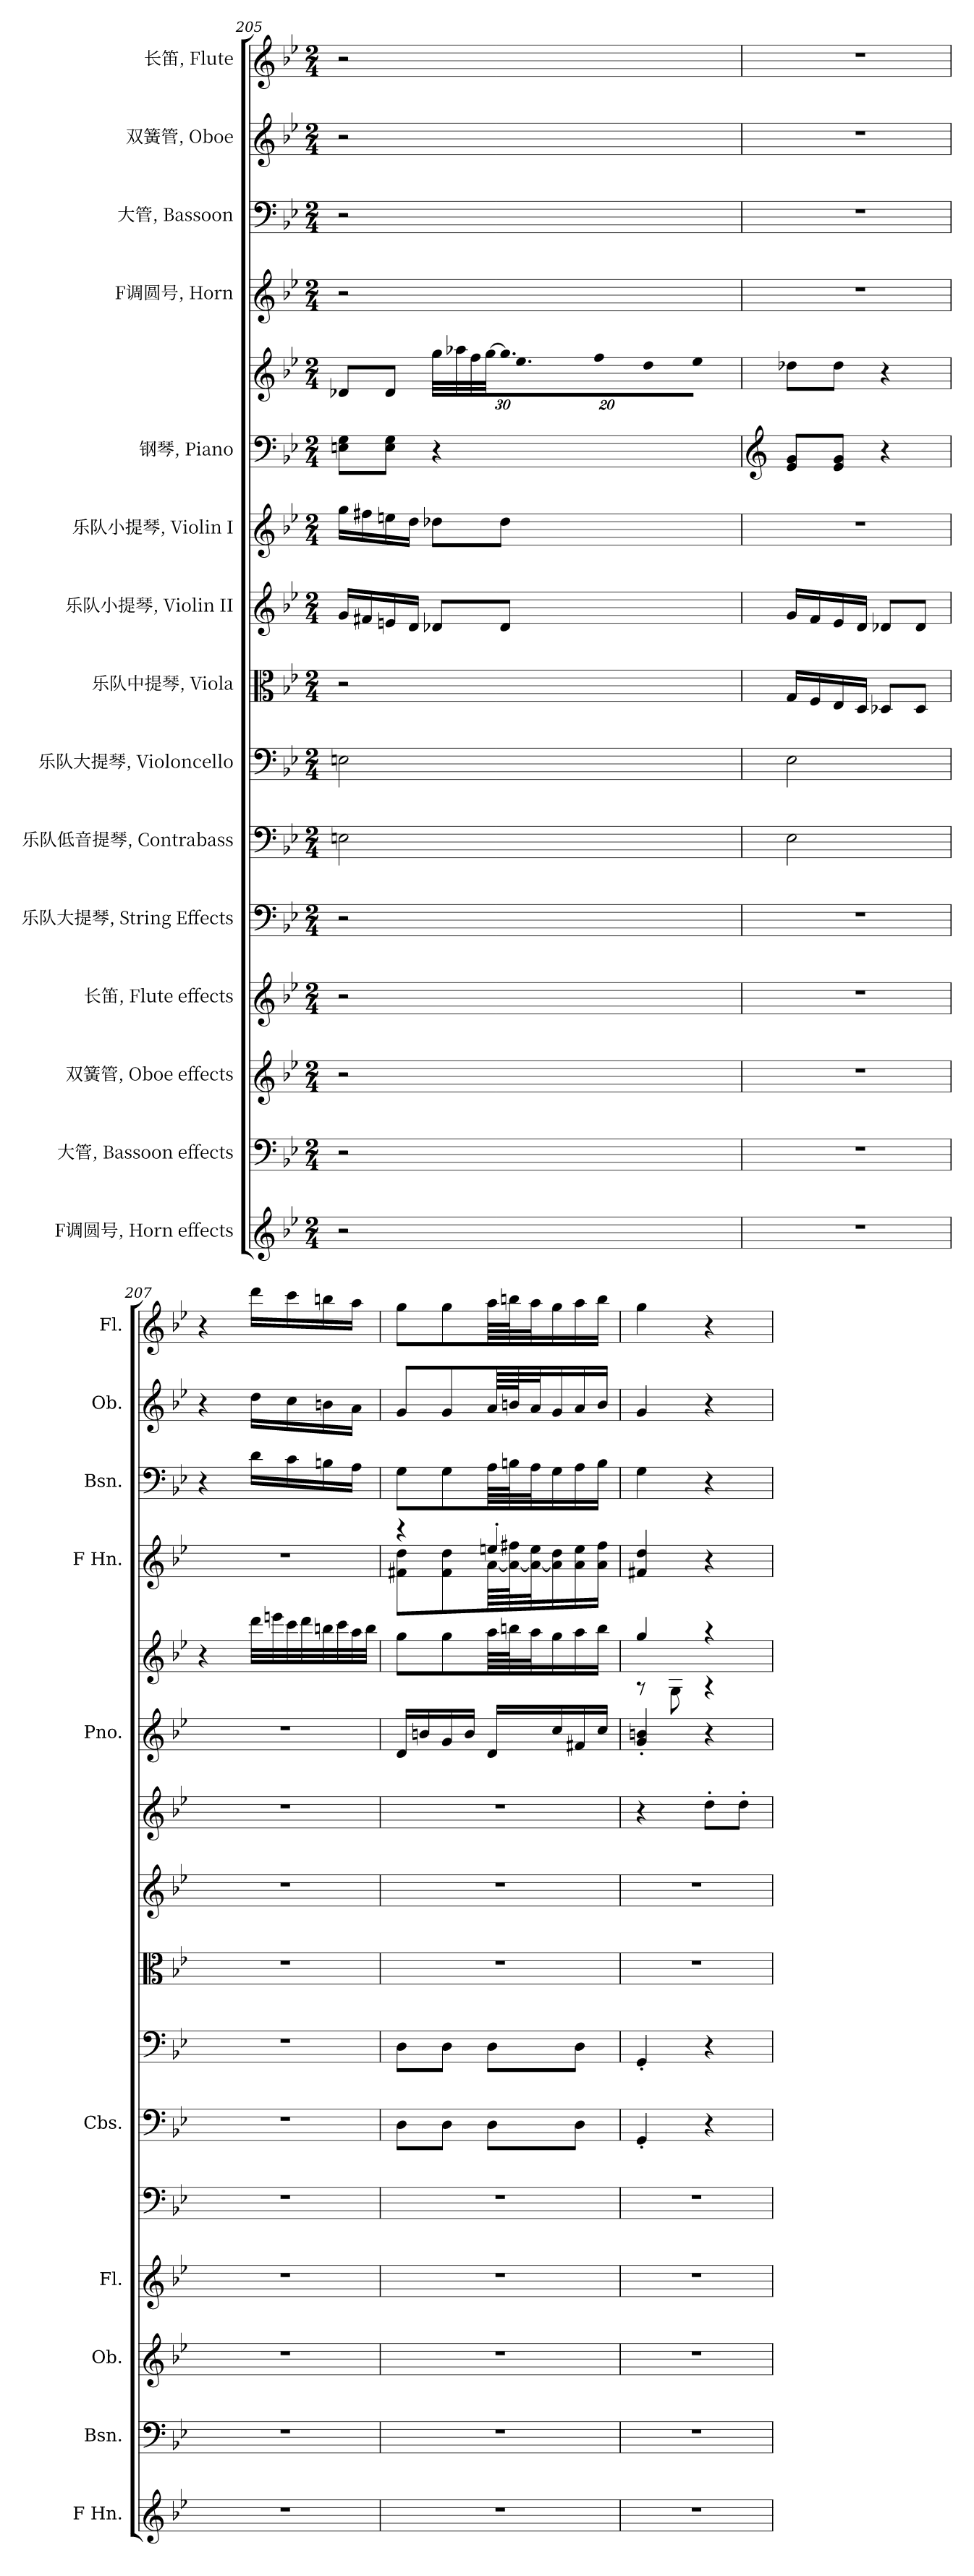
**kern	**kern	**kern	**kern	**kern	**kern	**kern	**kern	**kern	**kern	**kern	**kern	**kern	**kern	**kern	**kern
*part15	*part14	*part13	*part12	*part11	*part10	*part9	*part8	*part7	*part6	*part5	*part5	*part4	*part3	*part2	*part1
*staff16	*staff15	*staff14	*staff13	*staff12	*staff11	*staff10	*staff9	*staff8	*staff7	*staff6	*staff5	*staff4	*staff3	*staff2	*staff1
*I"F调圆号, Horn effects	*I"大管, Bassoon effects	*I"双簧管, Oboe effects	*I"长笛, Flute effects	*I"乐队大提琴, String Effects	*I"乐队低音提琴, Contrabass	*I"乐队大提琴, Violoncello	*I"乐队中提琴, Viola	*I"乐队小提琴, Violin II	*I"乐队小提琴, Violin I	*I"钢琴, Piano	*	*I"F调圆号, Horn	*I"大管, Bassoon	*I"双簧管, Oboe	*I"长笛, Flute
*I'F Hn.	*I'Bsn.	*I'Ob.	*I'Fl.	*	*I'Cbs.	*	*	*	*	*I'Pno.	*	*I'F Hn.	*I'Bsn.	*I'Ob.	*I'Fl.
!!LO:PB:g=z
*clefG2	*clefF4	*clefG2	*clefG2	*clefF4	*clefF4	*clefF4	*clefC3	*clefG2	*clefG2	*clefF4	*clefG2	*clefG2	*clefF4	*clefG2	*clefG2
*ITrd4c7	*	*	*	*	*ITrd7c12	*	*	*	*	*	*	*ITrd4c7	*	*	*
*k[b-e-a-]	*k[b-e-]	*k[b-e-]	*k[b-e-]	*k[b-e-]	*k[b-e-]	*k[b-e-]	*k[b-e-]	*k[b-e-]	*k[b-e-]	*k[b-e-]	*k[b-e-]	*k[b-e-a-]	*k[b-e-]	*k[b-e-]	*k[b-e-]
*M2/4	*M2/4	*M2/4	*M2/4	*M2/4	*M2/4	*M2/4	*M2/4	*M2/4	*M2/4	*M2/4	*M2/4	*M2/4	*M2/4	*M2/4	*M2/4
=205	=205	=205	=205	=205	=205	=205	=205	=205	=205	=205	=205	=205	=205	=205	=205
2r	2r	2r	2r	2r	2EEn\	2En\	2r	16g/LL	16gg\LL	8En\ 8G\L	8d-X/L	2r	2r	2r	2r
.	.	.	.	.	.	.	.	16f#X/	16ff#X\	.	.	.	.	.	.
.	.	.	.	.	.	.	.	16en/	16een\	8E\ 8G\J	8d-/J	.	.	.	.
.	.	.	.	.	.	.	.	16d/JJ	16dd\JJ	.	.	.	.	.	.
.	.	.	.	.	.	.	.	8d-X/L	8dd-X\L	4r	32gg\LLL	.	.	.	.
.	.	.	.	.	.	.	.	.	.	.	32aa-X\	.	.	.	.
.	.	.	.	.	.	.	.	.	.	.	32ff\	.	.	.	.
.	.	.	.	.	.	.	.	.	.	.	[32gg\	.	.	.	.
*	*	*	*	*	*	*	*	*	*	*	*Xbrackettup	*	*	*	*
!	!	!	!	!	!	!	!	!	!	!	!LO:N:vis=256.	!	!	!	!
.	.	.	.	.	.	.	.	8d-/J	8dd-\J	.	1920%17gg\KL]	.	.	.	.
!	!	!	!	!	!	!	!	!	!	!	!LO:N:vis=32.	!	!	!	!
.	.	.	.	.	.	.	.	.	.	.	640%17ee-\J	.	.	.	.
.	.	.	.	.	.	.	.	.	.	.	1920ryy	.	.	.	.
!	!	!	!	!	!	!	!	!	!	!	!LO:N:vis=32	!	!	!	!
.	.	.	.	.	.	.	.	.	.	.	640%23ff\	.	.	.	.
!	!	!	!	!	!	!	!	!	!	!	!LO:N:vis=32	!	!	!	!
.	.	.	.	.	.	.	.	.	.	.	640%23dd\	.	.	.	.
!	!	!	!	!	!	!	!	!	!	!	!LO:N:vis=256%9	!	!	!	!
.	.	.	.	.	.	.	.	.	.	.	960%17ee-\JJJk	.	.	.	.
1920ryy	1920ryy	1920ryy	1920ryy	1920ryy	1920ryy	1920ryy	1920ryy	1920ryy	1920ryy	1920ryy	.	1920ryy	1920ryy	1920ryy	1920ryy
=206	=206	=206	=206	=206	=206	=206	=206	=206	=206	=206	=206	=206	=206	=206	=206
*	*	*	*	*	*	*	*	*	*	*clefG2	*	*	*	*	*
2r	2r	2r	2r	2r	2EE-\	2E-\	16G/LL	16g/LL	2r	8e-/ 8g/L	8dd-X\L	2r	2r	2r	2r
.	.	.	.	.	.	.	16F/	16f/	.	.	.	.	.	.	.
.	.	.	.	.	.	.	16E-/	16e-/	.	8e-/ 8g/J	8dd-\J	.	.	.	.
.	.	.	.	.	.	.	16D/JJ	16d/JJ	.	.	.	.	.	.	.
.	.	.	.	.	.	.	8D-X/L	8d-X/L	.	4r	4r	.	.	.	.
.	.	.	.	.	.	.	8D-/J	8d-/J	.	.	.	.	.	.	.
=207	=207	=207	=207	=207	=207	=207	=207	=207	=207	=207	=207	=207	=207	=207	=207
2r	2r	2r	2r	2r	2r	2r	2r	2r	2r	2r	4r	2r	4r	4r	4r
.	.	.	.	.	.	.	.	.	.	.	32ddd\LLL	.	16d\LL	16dd\LL	16ddd\LL
.	.	.	.	.	.	.	.	.	.	.	32eeen\	.	.	.	.
.	.	.	.	.	.	.	.	.	.	.	32ccc\	.	16c\	16cc\	16ccc\
.	.	.	.	.	.	.	.	.	.	.	32ddd\	.	.	.	.
.	.	.	.	.	.	.	.	.	.	.	32bbn\	.	16Bn\	16bn\	16bbn\
.	.	.	.	.	.	.	.	.	.	.	32ccc\	.	.	.	.
.	.	.	.	.	.	.	.	.	.	.	32aa\	.	16A\JJ	16a\JJ	16aa\JJ
.	.	.	.	.	.	.	.	.	.	.	32bb\JJJ	.	.	.	.
!!LO:PB:g=z
=208	=208	=208	=208	=208	=208	=208	=208	=208	=208	=208	=208	=208	=208	=208	=208
*	*	*	*	*	*	*	*	*	*	*	*	*^	*	*	*
2r	2r	2r	2r	2r	8DD\L	8D\L	2r	2r	2r	16d/LL	8gg\L	4r	8Bn\ 8g\L	8G\L	8g/L	8gg\L
.	.	.	.	.	.	.	.	.	.	16bn/	.	.	.	.	.	.
.	.	.	.	.	8DD\J	8D\J	.	.	.	16g/	8gg\	.	8B\ 8g\	8G\	8g/	8gg\
.	.	.	.	.	.	.	.	.	.	16b/JJ	.	.	.	.	.	.
.	.	.	.	.	8DD\L	8D\L	.	.	.	16d/LL	64aa\LLL	4an'/	[64d\LLL	64A\LLL	64a/LLL	64aa\LLL
.	.	.	.	.	.	.	.	.	.	.	64bbn\J	.	64d\_ 64bn\J	64Bn\J	64bn/J	64bbn\J
.	.	.	.	.	.	.	.	.	.	.	32aa\J	.	32d\_ 32a\J	32A\J	32a/J	32aa\J
.	.	.	.	.	.	.	.	.	.	16cc/	16gg\	.	16d\] 16g\	16G\	16g/	16gg\
.	.	.	.	.	8DD\J	8D\J	.	.	.	16f#X/	16aa\	.	16d\ 16a\	16A\	16a/	16aa\
.	.	.	.	.	.	.	.	.	.	16cc/JJ	16bb\JJ	.	16d\ 16b\JJ	16B\JJ	16b/JJ	16bb\JJ
*	*	*	*	*	*	*	*	*	*	*	*	*v	*v	*	*	*
=209	=209	=209	=209	=209	=209	=209	=209	=209	=209	=209	=209	=209	=209	=209	=209
*	*	*	*	*	*	*	*	*	*	*	*^	*	*	*	*
2r	2r	2r	2r	2r	4GGG'/	4GG'/	2r	2r	4r	4g/' 4bn/'	4gg/	8r	4Bn/ 4g/	4G\	4g/	4gg\
.	.	.	.	.	.	.	.	.	.	.	.	8G\	.	.	.	.
.	.	.	.	.	4r	4r	.	.	8dd'\L	4r	4r	4r	4r	4r	4r	4r
.	.	.	.	.	.	.	.	.	8dd'\J	.	.	.	.	.	.	.
*	*	*	*	*	*	*	*	*	*	*	*v	*v	*	*	*	*
=	=	=	=	=	=	=	=	=	=	=	=	=	=	=	=
*-	*-	*-	*-	*-	*-	*-	*-	*-	*-	*-	*-	*-	*-	*-	*-
